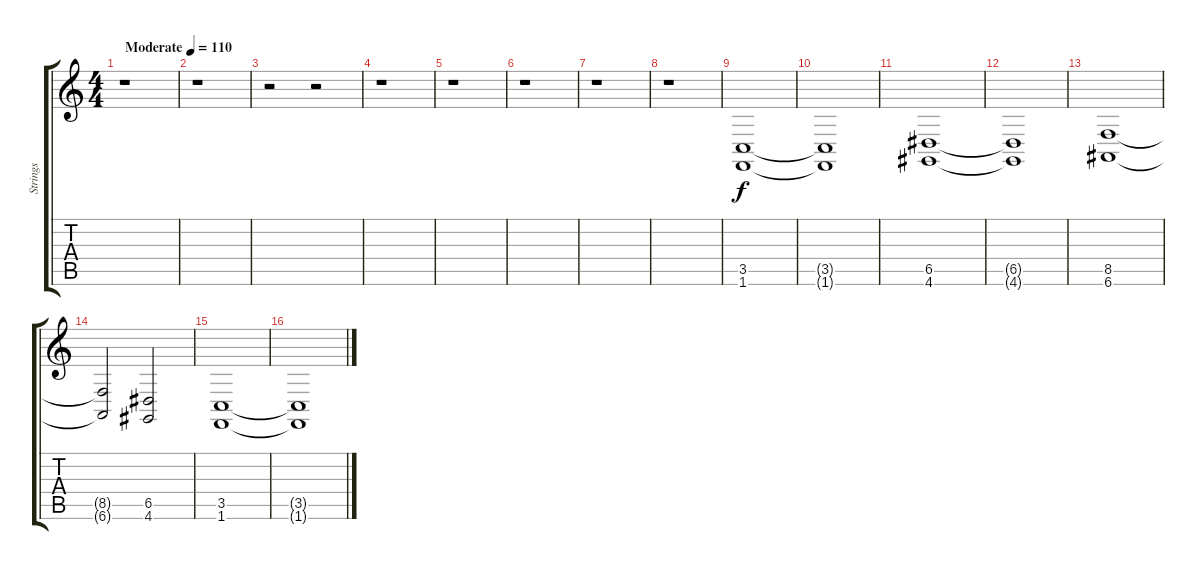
\track ("Strings" "Strings") {instrument stringensemble1}
\staff {score tabs}
\tuning (E4 B3 G3 D3 A2 E2) {hide}
\ts (4 4)
\tempo (110 "Moderate")
\clef g2
\ks c
r.1{dy f instrument stringensemble1} |
r.1 |
r.2 r.2 |
r.1 |
r.1 |
r.1 |
r.1 |
r.1 |
(3.5 1.6).1 |
(3.5{t} 1.6{t}).1 |
(6.5 4.6).1 |
(6.5{t} 4.6{t}).1 |
(8.5 6.6).1 |
(8.5{t} 6.6{t}).2 (6.5 4.6).2 |
(3.5 1.6).1 |
(3.5{t} 1.6{t}).1
